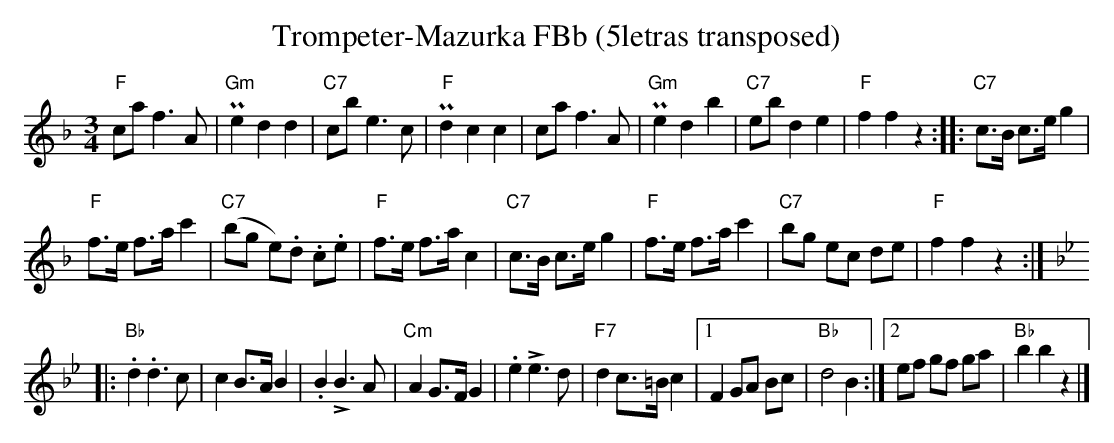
X:1
T: Trompeter-Mazurka FBb (5letras transposed)
M:3/4
L:1/8
K:F transpose=3  %%MIDI gchordon
"F"ca f3A | "Gm"Pe2d2d2 | "C7"cb e3c | "F"Pd2c2c2 | ca f3A | "Gm"Pe2d2b2 | "C7"eb d2e2 | "F"f2f2z2 :: "C7"c>B c>eg2 |
"F"f>e f>a c'2 | "C7"(bg e).d .c.e | "F"f>e f>ac2 | "C7"c>B c>eg2 | "F"f>e f>ac'2 | "C7"bg ec de | "F"f2f2z2 :: [K:Bb]
"Bb".d2.d3c | c2B>AB2 | .B2!>!B3A | "Cm"A2G>FG2 | .e2!>!e3d | "F7"d2c>=Bc2 |1 F2GA Bc | "Bb"d4B2 :|2 ef gf ga | "Bb"b2b2z2 |]
